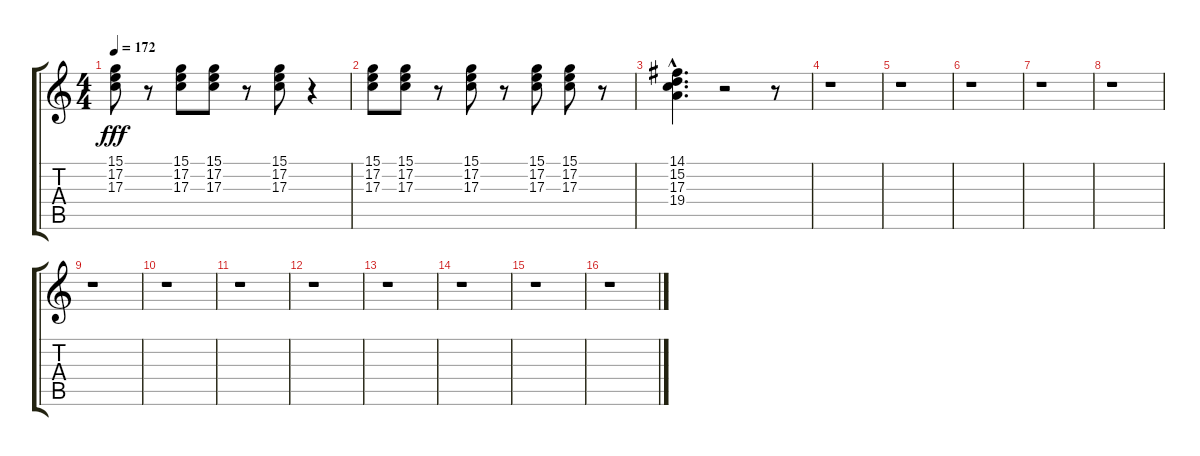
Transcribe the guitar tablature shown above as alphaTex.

\track "" {instrument harmonica}
\staff {score tabs}
\tuning (E4 B3 G3 D3 A2 E2) {hide}
\ts (4 4)
\tempo 172
\clef g2
\ks c
(15.1 17.2 17.3).8{dy fff} r.8 (15.1 17.2 17.3).8 (15.1 17.2 17.3).8 r.8 (15.1 17.2 17.3).8 r.4 |
(15.1 17.2 17.3).8 (15.1 17.2 17.3).8 r.8 (15.1 17.2 17.3).8 r.8 (15.1 17.2 17.3).8 (15.1 17.2 17.3).8 r.8 |
(14.1{hac} 15.2{hac} 17.3{hac} 19.4{hac}).4{d} r.2 r.8 |
r.1 |
r.1 |
r.1 |
r.1 |
r.1 |
r.1 |
r.1 |
r.1 |
r.1 |
r.1 |
r.1 |
r.1 |
r.1
